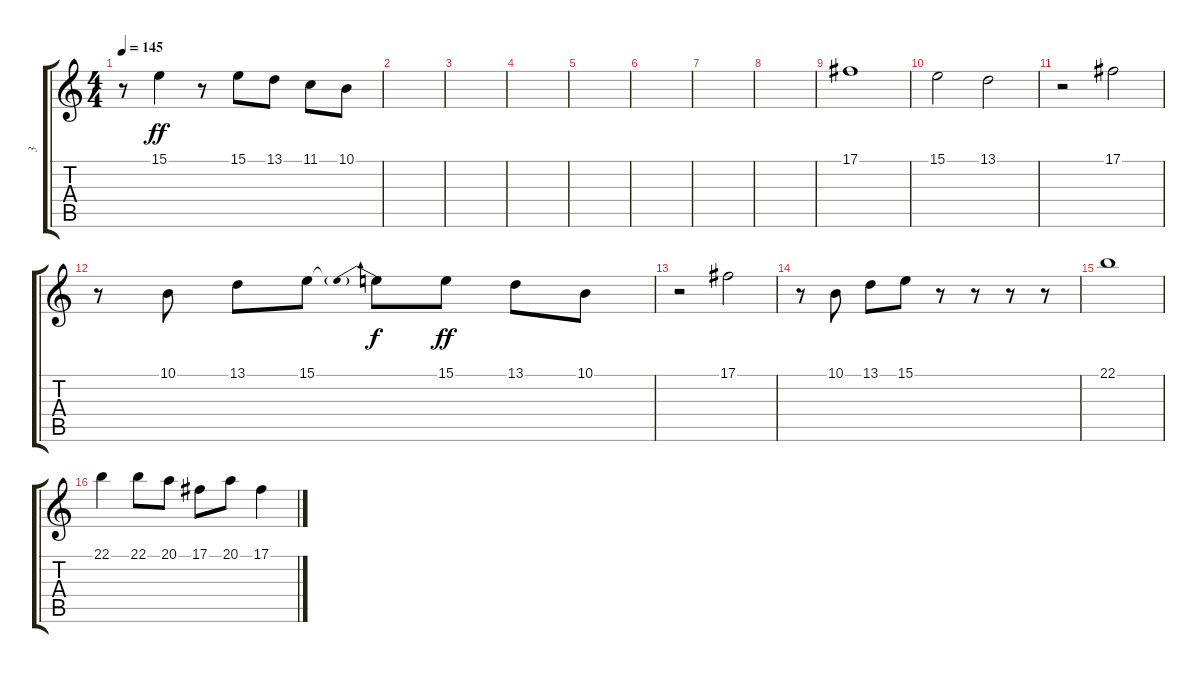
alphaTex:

\track ("3" "3") {instrument tremolostrings}
\staff {score tabs}
\tuning (Db4 Ab3 E3 B2 Gb2 B1) {hide}
\ts (4 4)
\tempo 145
\clef g2
\ks c
r.8{dy ff} 15.1.4 r.8 15.1.8 13.1.8 11.1.8 10.1.8 |
|
|
|
|
|
|
|
17.1.1 |
15.1.2 13.1.2 |
r.2 17.1.2 |
r.8 10.1.8 13.1.8 15.1.8 15.1{be (prebend 0 1 60 1) t}.8{dy f} 15.1.8{dy ff} 13.1.8 10.1.8 |
r.2 17.1.2 |
r.8 10.1.8 13.1.8 15.1.8 r.8 r.8 r.8 r.8 |
22.1.1 |
22.1.4 22.1.8 20.1.8 17.1.8 20.1.8 17.1.4
